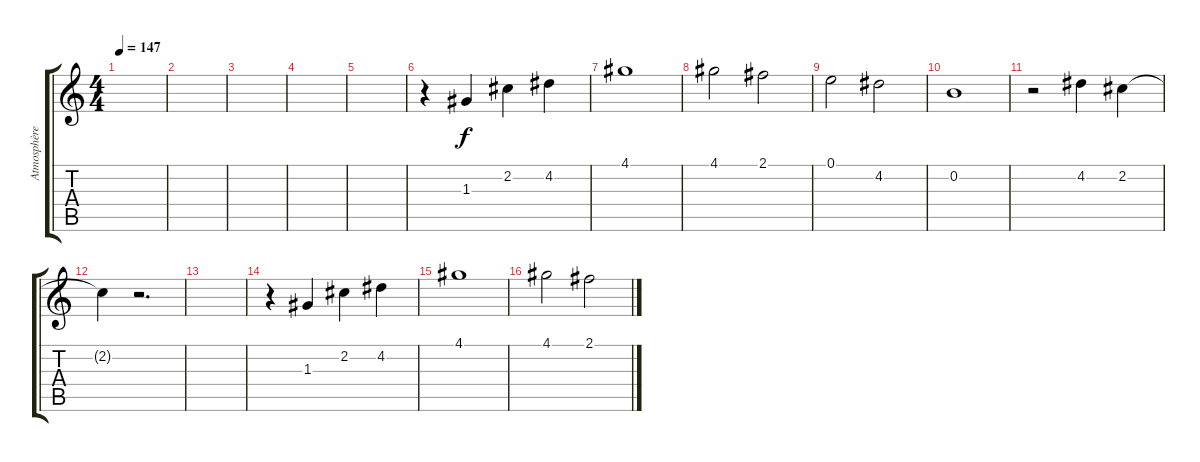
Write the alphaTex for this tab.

\track ("Atmosphère 3" "Atmosphère") {instrument electricguitarclean}
\staff {score tabs}
\tuning (E4 B3 G3 D3 A2 E2) {hide}
\ts (4 4)
\tempo 147
\clef g2
\ks c
|
|
|
|
|
r.4 1.3.4 2.2.4 4.2.4 |
4.1.1 |
4.1.2 2.1.2 |
0.1.2 4.2.2 |
0.2.1 |
r.2 4.2.4 2.2.4 |
2.2{t}.4 r.2{d} |
|
r.4 1.3.4 2.2.4 4.2.4 |
4.1.1 |
4.1.2 2.1.2
